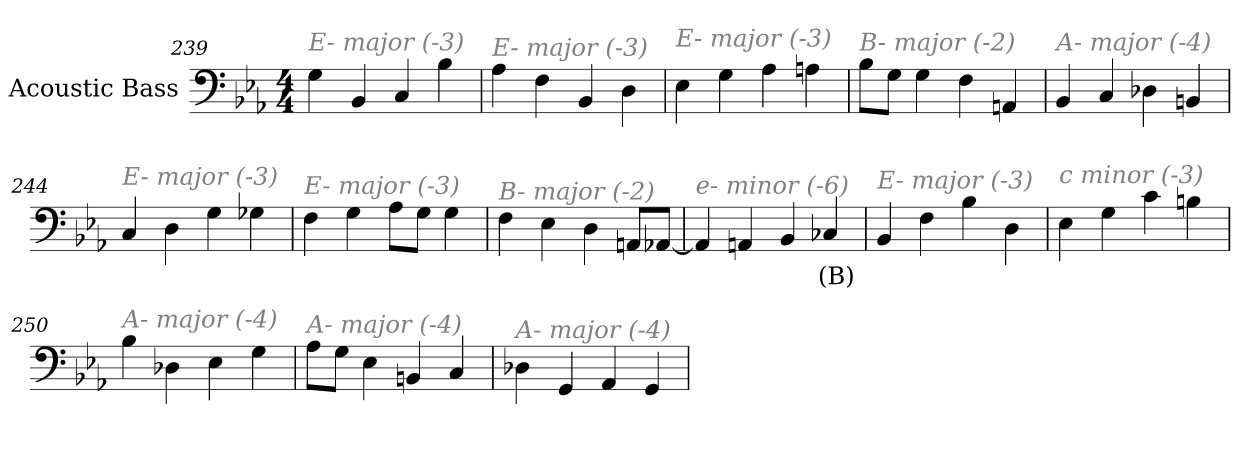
**kern	**text
*part1	*part1
*staff1	*staff1
*I"Acoustic Bass	*
*clefF4	*
*ITrd7c12	*
*k[b-e-a-]	*
*E-:	*
*M4/4	*
=239	=239
!LO:TX:i:color=#808080:t=E- major (-3)	!
4GG	.
4BBB-	.
4CC	.
4BB-	.
=240	=240
!LO:TX:i:color=#808080:t=E- major (-3)	!
4AA-	.
4FF	.
4BBB-	.
4DD	.
=241	=241
!LO:TX:i:color=#808080:t=E- major (-3)	!
4EE-	.
4GG	.
4AA-	.
4AAn	.
=242	=242
!LO:TX:i:color=#808080:t=B- major (-2)	!
8BB-L	.
8GGJ	.
4GG	.
4FF	.
4AAAn	.
=243	=243
!LO:TX:i:color=#808080:t=A- major (-4)	!
4BBB-	.
4CC	.
4DD-X	.
4BBBn	.
=244	=244
!LO:TX:i:color=#808080:t=E- major (-3)	!
4CC	.
4DD	.
4GG	.
4GG-X	.
=245	=245
!LO:TX:i:color=#808080:t=E- major (-3)	!
4FF	.
4GG	.
8AA-L	.
8GGJ	.
4GG	.
=246	=246
!LO:TX:i:color=#808080:t=B- major (-2)	!
4FF	.
4EE-	.
4DD	.
8AAAnL	.
[8AAA-XJ	.
=247	=247
!LO:TX:i:color=#808080:t=e- minor (-6)	!
4AAA-]	.
4AAAn	.
4BBB-	.
4CC-Xi	(B)
=248	=248
!LO:TX:i:color=#808080:t=E- major (-3)	!
4BBB-	.
4FF	.
4BB-	.
4DD	.
=249	=249
!LO:TX:i:color=#808080:t=c minor (-3)	!
4EE-	.
4GG	.
4C	.
4BBn	.
=250	=250
!LO:TX:i:color=#808080:t=A- major (-4)	!
4BB-	.
4DD-X	.
4EE-	.
4GG	.
=251	=251
!LO:TX:i:color=#808080:t=A- major (-4)	!
8AA-L	.
8GGJ	.
4EE-	.
4BBBn	.
4CC	.
=252	=252
!LO:TX:i:color=#808080:t=A- major (-4)	!
4DD-X	.
4GGG	.
4AAA-	.
4GGG	.
=	=
*-	*-
